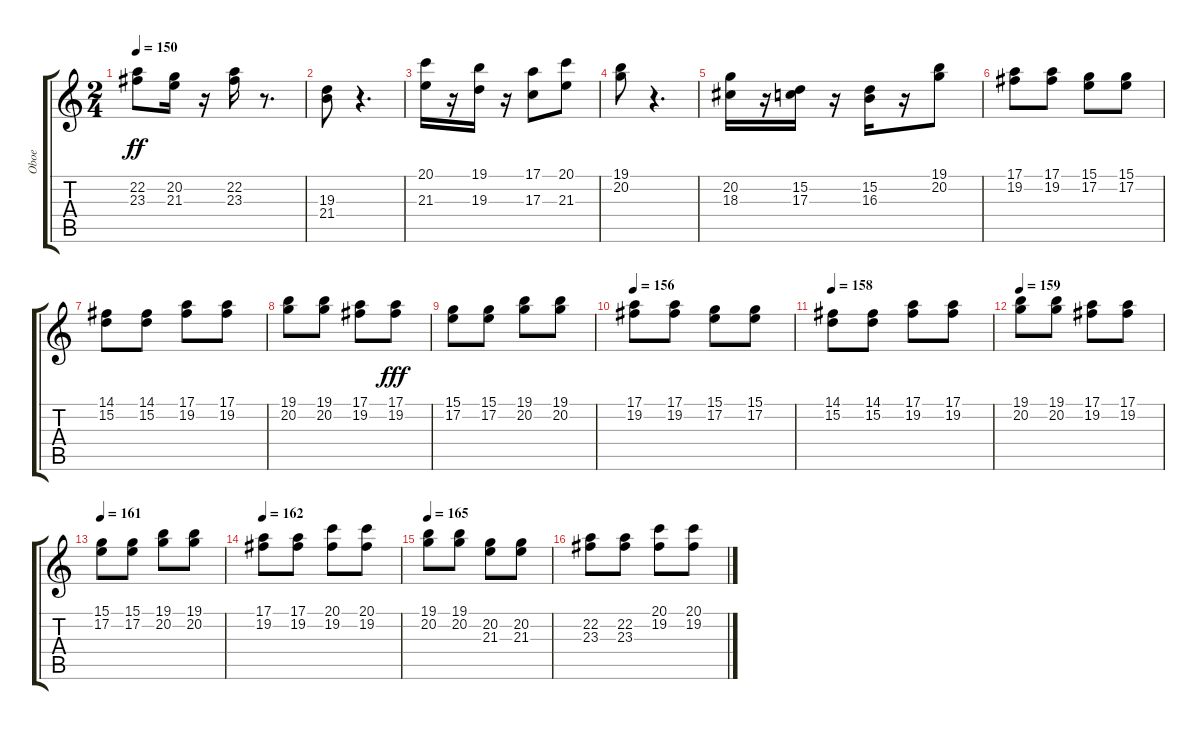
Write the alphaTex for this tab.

\track ("Oboe" "Oboe") {instrument oboe}
\staff {score tabs}
\tuning (E4 B3 G3 D3 A2 E2) {hide}
\ts (2 4)
\tempo 150
\clef g2
\ks c
(22.2 23.3).8{dy ff} (20.2 21.3).16 r.16 (22.2 23.3).16 r.8{d} |
(19.3 21.4).8 r.4{d} |
(20.1 21.3).16 r.16 (19.1 19.3).16 r.16 (17.1 17.3).8 (20.1 21.3).8 |
(19.1 20.2).8 r.4{d} |
(20.2 18.3).16 r.16 (15.2 17.3).16 r.16 (15.2 16.3).16 r.16 (19.1 20.2).8 |
(17.1 19.2).8 (17.1 19.2).8 (15.1 17.2).8 (15.1 17.2).8 |
(14.1 15.2).8 (14.1 15.2).8 (17.1 19.2).8 (17.1 19.2).8 |
(19.1 20.2).8 (19.1 20.2).8 (17.1 19.2).8 (17.1 19.2).8{dy fff} |
(15.1 17.2).8 (15.1 17.2).8 (19.1 20.2).8 (19.1 20.2).8 |
\tempo 156
(17.1 19.2).8 (17.1 19.2).8 (15.1 17.2).8 (15.1 17.2).8 |
\tempo 158
(14.1 15.2).8 (14.1 15.2).8 (17.1 19.2).8 (17.1 19.2).8 |
\tempo 159
(19.1 20.2).8 (19.1 20.2).8 (17.1 19.2).8 (17.1 19.2).8 |
\tempo 161
(15.1 17.2).8 (15.1 17.2).8 (19.1 20.2).8 (19.1 20.2).8 |
\tempo 162
(17.1 19.2).8 (17.1 19.2).8 (20.1 19.2).8 (20.1 19.2).8 |
\tempo 165
(19.1 20.2).8 (19.1 20.2).8 (20.2 21.3).8 (20.2 21.3).8 |
(22.2 23.3).8 (22.2 23.3).8 (20.1 19.2).8 (20.1 19.2).8
